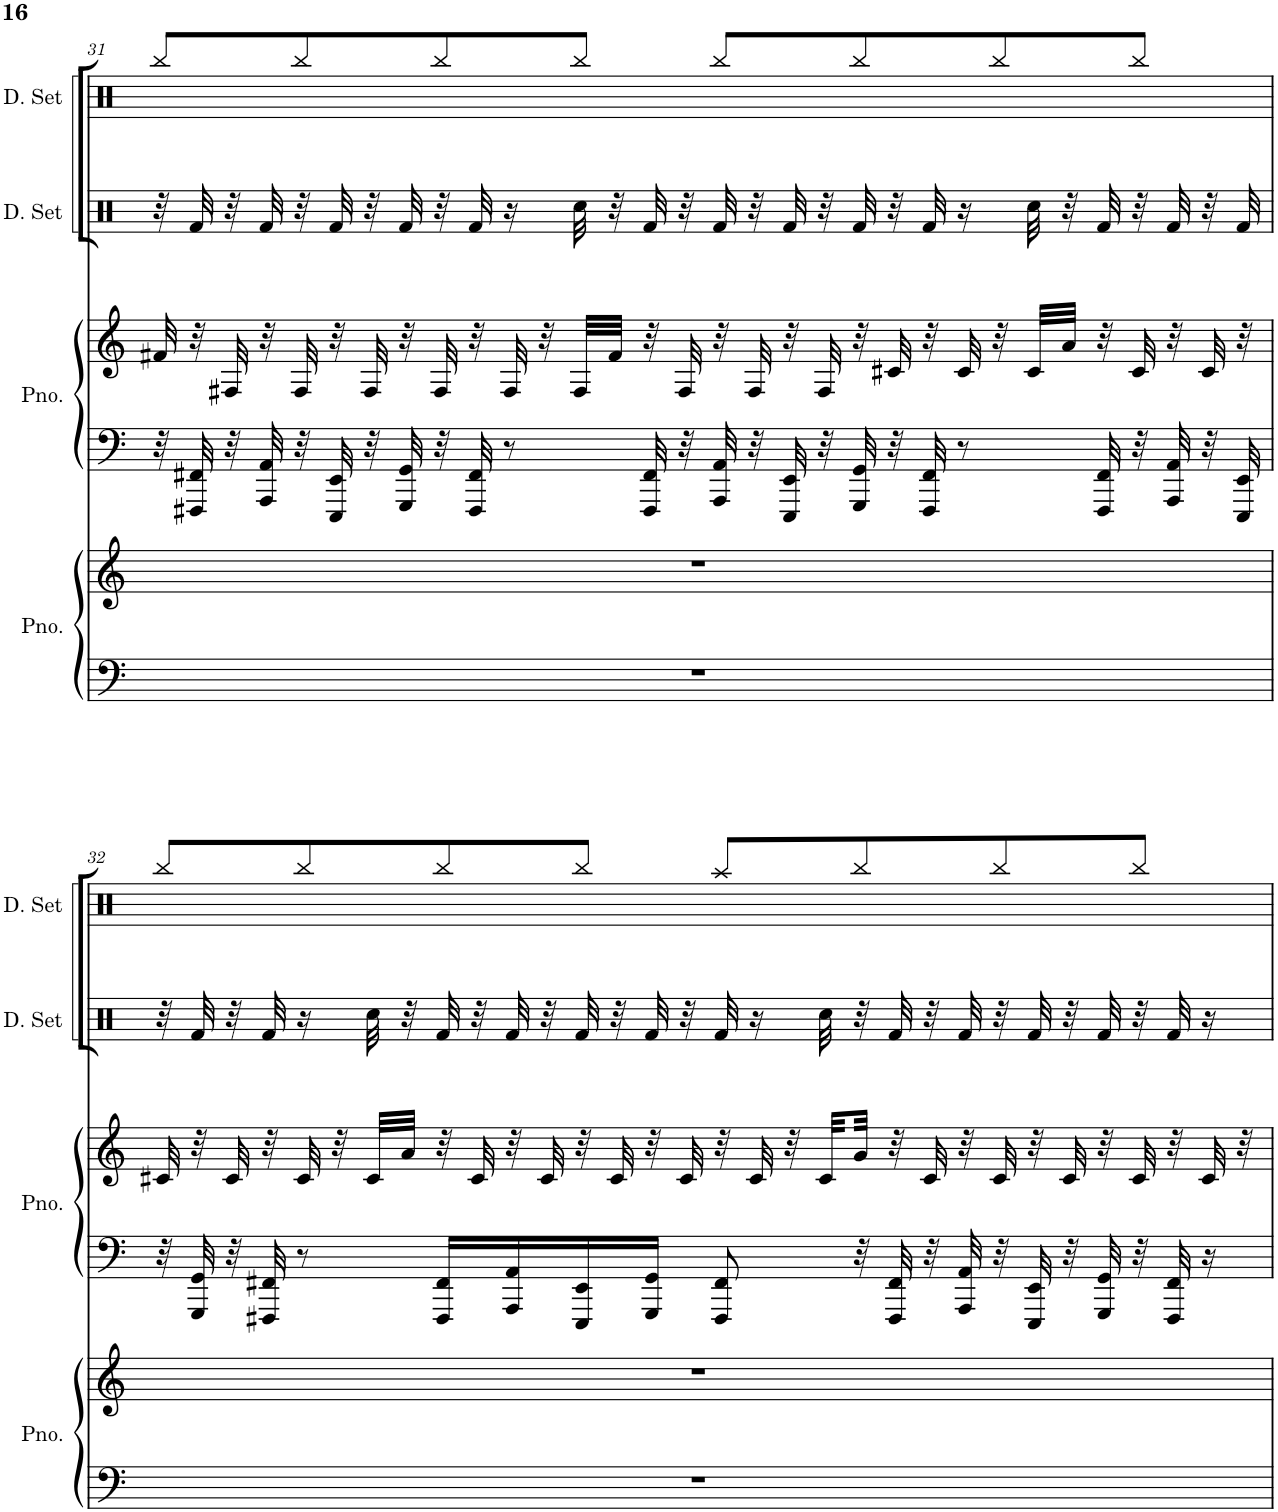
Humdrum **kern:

**kern	**kern	**kern	**kern	**kern	**kern
*part4	*part4	*part3	*part3	*part2	*part1
*staff6	*staff5	*staff4	*staff3	*staff2	*staff1
*I"Piano	*	*I"Piano	*	*I"Drumset	*I"Drumset
*I'Pno.	*	*I'Pno.	*	*I'D. Set	*I'D. Set
!!LO:PB:g=z
*clefF4	*clefG2	*clefF4	*clefG2	*clefX	*clefX
*k[]	*k[]	*k[]	*k[]	*k[]	*k[]
*M4/4	*M4/4	*M4/4	*M4/4	*M4/4	*M4/4
=31	=31	=31	=31	=31	=31
1r	1r	32r	32f#X/	32r	8Rbb/L
.	.	32FFF#X/ 32FF#X/	32r	32Rf/	.
.	.	32r	32F#X/	32r	.
.	.	32AAA/ 32AA/	32r	32Rf/	.
.	.	32r	32F#/	32r	8Rbb/
.	.	32EEE/ 32EE/	32r	32Rf/	.
.	.	32r	32F#/	32r	.
.	.	32GGG/ 32GG/	32r	32Rf/	.
.	.	32r	32F#/	32r	8Rbb/
.	.	32FFF#/ 32FF#/	32r	32Rf/	.
.	.	8r	32F#/	16r	.
.	.	.	32r	.	.
.	.	.	32F#/LLL	32Rcc\	8Rbb/J
.	.	.	32f#/JJJ	32r	.
.	.	32FFF#/ 32FF#/	32r	32Rf/	.
.	.	32r	32F#/	32r	.
.	.	32AAA/ 32AA/	32r	32Rf/	8Rbb/L
.	.	32r	32F#/	32r	.
.	.	32EEE/ 32EE/	32r	32Rf/	.
.	.	32r	32F#/	32r	.
.	.	32GGG/ 32GG/	32r	32Rf/	8Rbb/
.	.	32r	32c#X/	32r	.
.	.	32FFF#/ 32FF#/	32r	32Rf/	.
.	.	8r	32c#/	16r	.
.	.	.	32r	.	8Rbb/
.	.	.	32c#/LLL	32Rcc\	.
.	.	.	32a/JJJ	32r	.
.	.	32FFF#/ 32FF#/	32r	32Rf/	.
.	.	32r	32c#/	32r	8Rbb/J
.	.	32AAA/ 32AA/	32r	32Rf/	.
.	.	32r	32c#/	32r	.
.	.	32EEE/ 32EE/	32r	32Rf/	.
!!LO:LB:g=z
=32	=32	=32	=32	=32	=32
1r	1r	32r	32c#X/	32r	8Rbb/L
.	.	32GGG/ 32GG/	32r	32Rf/	.
.	.	32r	32c#/	32r	.
.	.	32FFF#X/ 32FF#X/	32r	32Rf/	.
.	.	8r	32c#/	16r	8Rbb/
.	.	.	32r	.	.
.	.	.	32c#/LLL	32Rcc\	.
.	.	.	32a/JJJ	32r	.
.	.	16FFF#/ 16FF#/LL	32r	32Rf/	8Rbb/
.	.	.	32c#/	32r	.
.	.	16AAA/ 16AA/	32r	32Rf/	.
.	.	.	32c#/	32r	.
.	.	16EEE/ 16EE/	32r	32Rf/	8Rbb/J
.	.	.	32c#/	32r	.
.	.	16GGG/ 16GG/JJ	32r	32Rf/	.
.	.	.	32c#/	32r	.
.	.	8FFF#/ 8FF#/	32r	32Rf/	8Raa/L
.	.	.	32c#/	16r	.
.	.	.	32r	.	.
.	.	.	32c#/LLL	32Rcc\	.
.	.	32r	32a/JJJ	32r	8Rbb/
.	.	32FFF#/ 32FF#/	32r	32Rf/	.
.	.	32r	32c#/	32r	.
.	.	32AAA/ 32AA/	32r	32Rf/	.
.	.	32r	32c#/	32r	8Rbb/
.	.	32EEE/ 32EE/	32r	32Rf/	.
.	.	32r	32c#/	32r	.
.	.	32GGG/ 32GG/	32r	32Rf/	.
.	.	32r	32c#/	32r	8Rbb/J
.	.	32FFF#/ 32FF#/	32r	32Rf/	.
.	.	16r	32c#/	16r	.
.	.	.	32r	.	.
=	=	=	=	=	=
*-	*-	*-	*-	*-	*-
